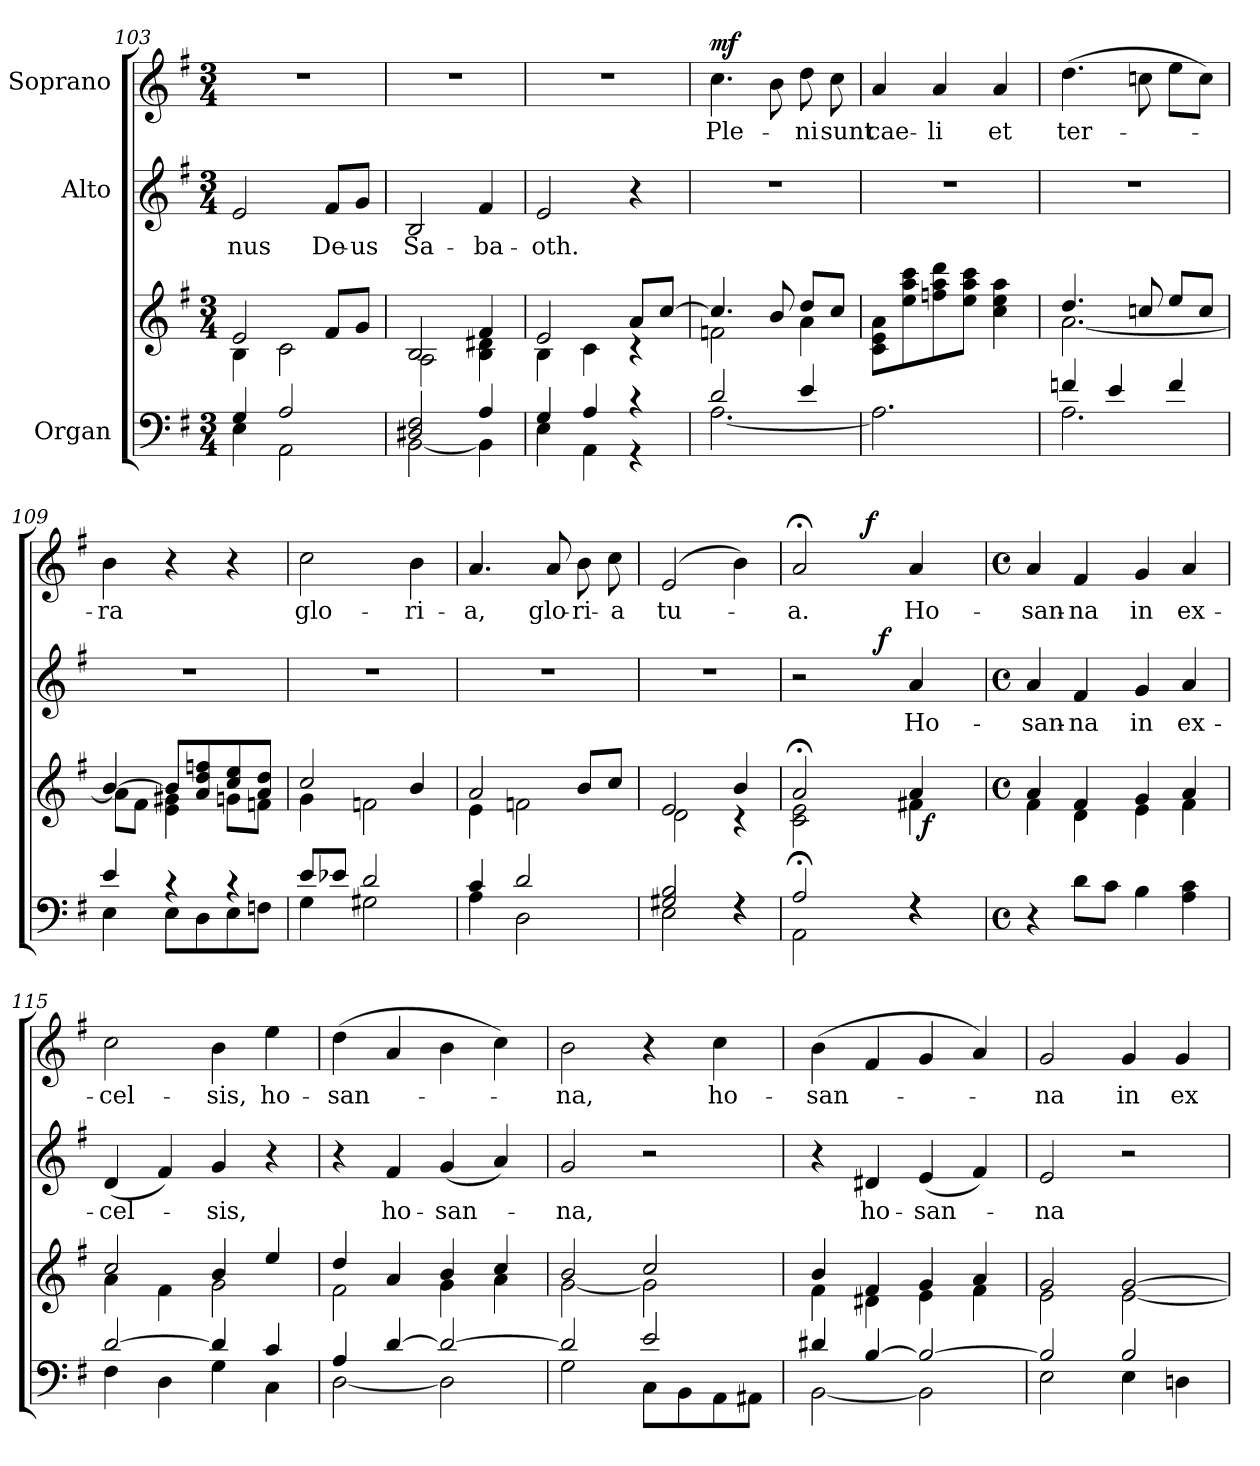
**kern	**kern	**dynam	**kern	**text	**dynam	**kern	**text	**dynam
*part3	*part3	*part3	*part2	*part2	*part2	*part1	*part1	*part1
*staff4	*staff3	*staff3/4	*staff2	*staff2	*staff2	*staff1	*staff1	*staff1
*I"Organ	*	*	*I"Alto	*	*	*I"Soprano	*	*
*clefF4	*clefG2	*	*clefG2	*	*	*clefG2	*	*
*k[f#]	*k[f#]	*	*k[f#]	*	*	*k[f#]	*	*
*G:	*G:	*	*G:	*	*	*G:	*	*
*M3/4	*M3/4	*	*M3/4	*	*	*M3/4	*	*
=103	=103	=103	=103	=103	=103	=103	=103	=103
*^	*^	*	*	*	*	*	*	*
!	!	!	!	!	!	!LO:LY:b	!	!	!	!
4G/	4E\	2e/	4B\	.	2e/	-nus	.	2.r	.	.
2A/	2AA\	.	2c\	.	.	.	.	.	.	.
!	!	!	!	!	!	!LO:LY:b	!	!	!	!
.	.	8f#/L	.	.	8f#/L	De-	.	.	.	.
!	!	!	!	!	!	!LO:LY:b	!	!	!	!
.	.	8g/J	.	.	8g/J	-us	.	.	.	.
!!LO:LB:g=z
=104	=104	=104	=104	=104	=104	=104	=104	=104	=104	=104
!	!	!	!	!	!	!LO:LY:b	!	!	!	!
2D#X/ 2F#/	[<2BB\	2B/	2A\	.	2B/	Sa-	.	2.r	.	.
!	!	!	!	!	!	!LO:LY:b	!	!	!	!
4A/	4BB\]	4f#/	4B\ 4d#X\	.	4f#/	-ba-	.	.	.	.
=105	=105	=105	=105	=105	=105	=105	=105	=105	=105	=105
!	!	!	!	!	!	!LO:LY:b	!	!	!	!
4G/	4E\	2e/	4B\	.	2e/	-oth.	.	2.r	.	.
4A/	4AA\	.	4c\	.	.	.	.	.	.	.
4r	4r	8a/L	4rc	.	4r	.	.	.	.	.
.	.	[>8cc/J	.	.	.	.	.	.	.	.
=106	=106	=106	=106	=106	=106	=106	=106	=106	=106	=106
!	!	!	!	!	!	!	!	!	!LO:LY:b	!LO:DY:b
2d/	[<2.A\	4.cc/]	2fn\	.	2.r	.	.	4.cc\	Ple-	mf
.	.	8b/	.	.	.	.	.	8b\	.	.
!	!	!	!	!	!	!	!	!	!LO:LY:b	!
4e/	.	8dd/L	4a\	.	.	.	.	8dd\	-ni	.
!	!	!	!	!	!	!	!	!	!LO:LY:b	!
.	.	8cc/J	.	.	.	.	.	8cc\	sunt	.
*v	*v	*	*	*	*	*	*	*	*	*
*	*v	*v	*	*	*	*	*	*	*
=107	=107	=107	=107	=107	=107	=107	=107	=107
!	!	!	!	!	!	!	!LO:LY:b	!
2.A\]	8c\ 8e\ 8a\L	.	2.r	.	.	4a/	cae-	.
.	8ee\ 8aa\ 8ccc\	.	.	.	.	.	.	.
!	!	!	!	!	!	!	!LO:LY:b	!
.	8ffn\ 8aa\ 8ddd\	.	.	.	.	4a/	-li	.
.	8ee\ 8aa\ 8ccc\J	.	.	.	.	.	.	.
!	!	!	!	!	!	!	!LO:LY:b	!
.	4cc\ 4ee\ 4aa\	.	.	.	.	4a/	et	.
=108	=108	=108	=108	=108	=108	=108	=108	=108
*^	*^	*	*	*	*	*	*	*
!	!	!	!	!	!	!	!	!	!LO:LY:b	!
4fn/	2.A\	4.dd/	[<2.a\	.	2.r	.	.	(>4.dd\	ter-	.
4e/	.	.	.	.	.	.	.	.	.	.
.	.	8ccn/	.	.	.	.	.	8ccn\	.	.
4f/	.	8ee/L	.	.	.	.	.	8ee\L	.	.
.	.	8cc/J	.	.	.	.	.	8cc\J)	.	.
=109	=109	=109	=109	=109	=109	=109	=109	=109	=109	=109
!	!	!	!	!	!	!	!	!	!LO:LY:b	!
4e/	4E\	[>4b/	8a\L]	.	2.r	.	.	4b\	-ra	.
.	.	.	8f#\J	.	.	.	.	.	.	.
4rc	8E\L	8b/L]	4e\ 4g#X\	.	.	.	.	4r	.	.
.	8D\	8a/ 8dd/ 8ffn/	.	.	.	.	.	.	.	.
4rc	8E\	8cc/ 8ee/	8gn\L	.	.	.	.	4r	.	.
.	8Fn\J	8a/ 8dd/J	8fn\J	.	.	.	.	.	.	.
!!LO:LB:g=z
=110	=110	=110	=110	=110	=110	=110	=110	=110	=110	=110
!	!	!	!	!	!	!	!	!	!LO:LY:b	!
8e/L	4G\	2cc/	4g\	.	2.r	.	.	2cc\	glo-	.
8e-X/J	.	.	.	.	.	.	.	.	.	.
2d/	2G#X\	.	2fn\	.	.	.	.	.	.	.
!	!	!	!	!	!	!	!	!	!LO:LY:b	!
.	.	4b/	.	.	.	.	.	4b\	-ri-	.
=111	=111	=111	=111	=111	=111	=111	=111	=111	=111	=111
!	!	!	!	!	!	!	!	!	!LO:LY:b	!
4c/	4A\	2a/	4e\	.	2.r	.	.	4.a/	-a,	.
2d/	2D\	.	2fn\	.	.	.	.	.	.	.
!	!	!	!	!	!	!	!	!	!LO:LY:b	!
.	.	.	.	.	.	.	.	8a/	glo-	.
!	!	!	!	!	!	!	!	!	!LO:LY:b	!
.	.	8b/L	.	.	.	.	.	8b\	-ri-	.
!	!	!	!	!	!	!	!	!	!LO:LY:b	!
.	.	8cc/J	.	.	.	.	.	8cc\	-a	.
=112	=112	=112	=112	=112	=112	=112	=112	=112	=112	=112
!	!	!	!	!	!	!	!	!	!LO:LY:b	!
2G#X/ 2B/	2E\	2e/	2d\	.	2.r	.	.	(2e/	tu-	.
4rE	4rE	4b/	4rc	.	.	.	.	4b\)	.	.
=113	=113	=113	=113	=113	=113	=113	=113	=113	=113	=113
!	!	!	!	!	!	!	!	!	!LO:LY:b	!
*	*	*	*^	*	*^	*	*	*^	*	*
2A;</	2AA\	2a;</	2c\ 2e\	2ryy	.	2r	4.ryy	.	.	2a;</	4ryy	-a.	.
.	.	.	.	.	.	.	.	.	.	.	16.ryy	.	.
!	!	!	!	!	!	!	!	!	!	!	!	!	!LO:DY:b
.	.	.	.	.	.	.	.	.	.	.	4ryy	.	f
!	!	!	!	!	!	!	!	!	!LO:DY:b	!	!	!	!
.	.	.	.	.	.	.	4.ryy	.	f	.	.	.	.
!	!	!	!	!	!	!	!	!LO:LY:b	!	!	!	!LO:LY:b	!
4rE	4rE	4a/	4f#X\	32ryy	.	4a/	.	Ho-	.	4a/	.	Ho-	.
!	!	!	!	!	!LO:DY:b	!	!	!	!	!	!	!	!
.	.	.	.	8..ryy	f	.	.	.	.	.	.	.	.
.	.	.	.	.	.	.	.	.	.	.	8ryy	.	.
.	.	.	.	.	.	.	.	.	.	.	32ryy	.	.
*v	*v	*	*	*	*	*v	*v	*	*	*v	*v	*	*
*	*v	*v	*v	*	*	*	*	*	*	*
=114	=114	=114	=114	=114	=114	=114	=114	=114
*M4/4	*M4/4	*	*M4/4	*	*	*M4/4	*	*
*met(c)	*met(c)	*	*met(c)	*	*	*met(c)	*	*
*^	*^	*	*^	*	*	*^	*	*
*	*	*	*^	*	*	*	*	*	*	*	*	*
!	!	!	!	!	!	!	!	!LO:LY:b	!	!	!	!LO:LY:b	!
*v	*v	*	*	*	*	*v	*v	*	*	*v	*v	*	*
*	*	*v	*v	*	*	*	*	*	*	*
4r	4a/	4f#\	.	4a/	-san-	.	4a/	-san-	.
!	!	!	!	!	!LO:LY:b	!	!	!LO:LY:b	!
8d\L	4f#/	4d\	.	4f#/	-na	.	4f#/	-na	.
8c\J	.	.	.	.	.	.	.	.	.
!	!	!	!	!	!LO:LY:b	!	!	!LO:LY:b	!
4B\	4g/	4e\	.	4g/	in	.	4g/	in	.
!	!	!	!	!	!LO:LY:b	!	!	!LO:LY:b	!
4A\ 4c\	4a/	4f#\	.	4a/	ex-	.	4a/	ex-	.
=115	=115	=115	=115	=115	=115	=115	=115	=115	=115
*^	*	*	*	*	*	*	*	*	*
!	!	!	!	!	!	!LO:LY:b	!	!	!LO:LY:b	!
[>2d/	4F#\	2cc/	4a\	.	(<4d/	-cel-	.	2cc\	-cel-	.
.	4D\	.	4f#\	.	4f#/)	.	.	.	.	.
!	!	!	!	!	!	!LO:LY:b	!	!	!LO:LY:b	!
4d/]	4G\	4b/	2g\	.	4g/	-sis,	.	4b\	-sis,	.
!	!	!	!	!	!	!	!	!	!LO:LY:b	!
4c/	4C\	4ee/	.	.	4r	.	.	4ee\	ho-	.
!!LO:PB:g=z
=116	=116	=116	=116	=116	=116	=116	=116	=116	=116	=116
!	!	!	!	!	!	!	!	!	!LO:LY:b	!
4A/	[<2D\	4dd/	2f#\	.	4r	.	.	(>4dd\	-san-	.
!	!	!	!	!	!	!LO:LY:b	!	!	!	!
[>4d/	.	4a/	.	.	4f#/	ho-	.	4a/	.	.
!	!	!	!	!	!	!LO:LY:b	!	!	!	!
2d/_	2D\]	4b/	4g\	.	(<4g/	-san-	.	4b\	.	.
.	.	4cc/	4a\	.	4a/)	.	.	4cc\)	.	.
=117	=117	=117	=117	=117	=117	=117	=117	=117	=117	=117
!	!	!	!	!	!	!LO:LY:b	!	!	!LO:LY:b	!
2d/]	2G\	2b/	[<2g\	.	2g/	-na,	.	2b\	-na,	.
2e/	8C\L	2cc/	2g\]	.	2r	.	.	4r	.	.
.	8BB\	.	.	.	.	.	.	.	.	.
!	!	!	!	!	!	!	!	!	!LO:LY:b	!
.	8AA\	.	.	.	.	.	.	4cc\	ho-	.
.	8AA#X\J	.	.	.	.	.	.	.	.	.
=118	=118	=118	=118	=118	=118	=118	=118	=118	=118	=118
!	!	!	!	!	!	!	!	!	!LO:LY:b	!
4d#X/	[<2BB\	4b/	4f#\	.	4r	.	.	(>4b\	-san-	.
!	!	!	!	!	!	!LO:LY:b	!	!	!	!
[>4B/	.	4f#/	4d#X\	.	4d#X/	ho-	.	4f#/	.	.
!	!	!	!	!	!	!LO:LY:b	!	!	!	!
2B/_	2BB\]	4g/	4e\	.	(<4e/	-san-	.	4g/	.	.
.	.	4a/	4f#\	.	4f#/)	.	.	4a/)	.	.
=119	=119	=119	=119	=119	=119	=119	=119	=119	=119	=119
!	!	!	!	!	!	!LO:LY:b	!	!	!LO:LY:b	!
2B/]	2E\	2g/	2e\	.	2e/	-na	.	2g/	-na	.
!	!	!	!	!	!	!	!	!	!LO:LY:b	!
2B/	4E\	[>2g/	[<2e\	.	2r	.	.	4g/	in	.
!	!	!	!	!	!	!	!	!	!LO:LY:b	!
.	4Dn\	.	.	.	.	.	.	4g/	ex-	.
*v	*v	*	*	*	*	*	*	*	*	*
*	*v	*v	*	*	*	*	*	*	*
=	=	=	=	=	=	=	=	=
*-	*-	*-	*-	*-	*-	*-	*-	*-
